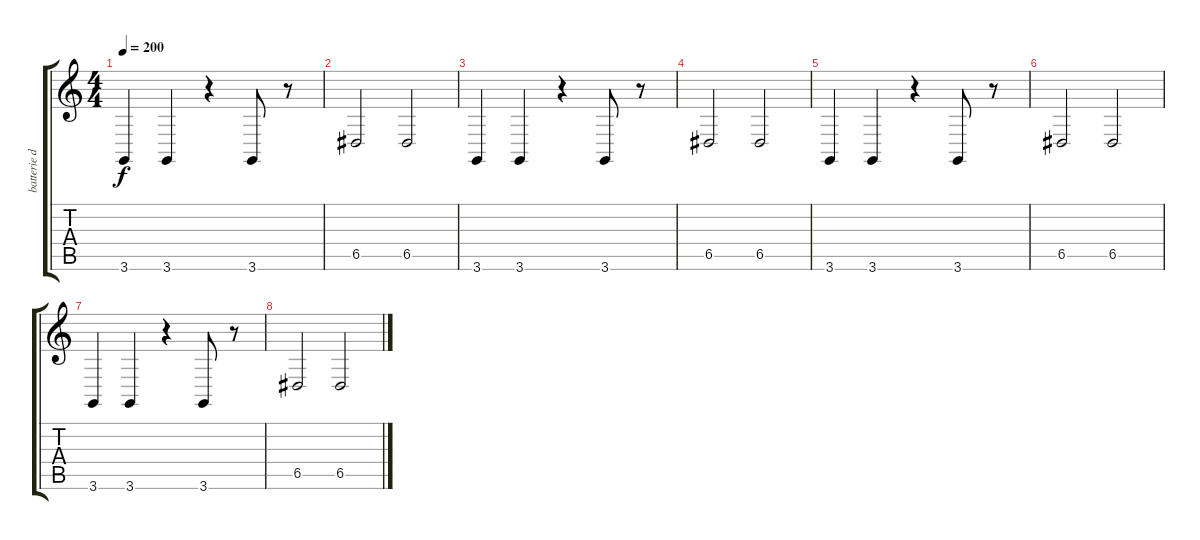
\track ("batterie delay" "batterie d") {instrument synthdrum}
\staff {score tabs}
\tuning (E4 B3 G3 D3 A2 E2) {hide}
\ts (4 4)
\tempo 200
\clef g2
\ks c
3.6.4{dy f} 3.6.4 r.4 3.6.8 r.8 |
6.5.2 6.5.2 |
3.6.4 3.6.4 r.4 3.6.8 r.8 |
6.5.2 6.5.2 |
3.6.4 3.6.4 r.4 3.6.8 r.8 |
6.5.2 6.5.2 |
3.6.4 3.6.4 r.4 3.6.8 r.8 |
6.5.2 6.5.2
